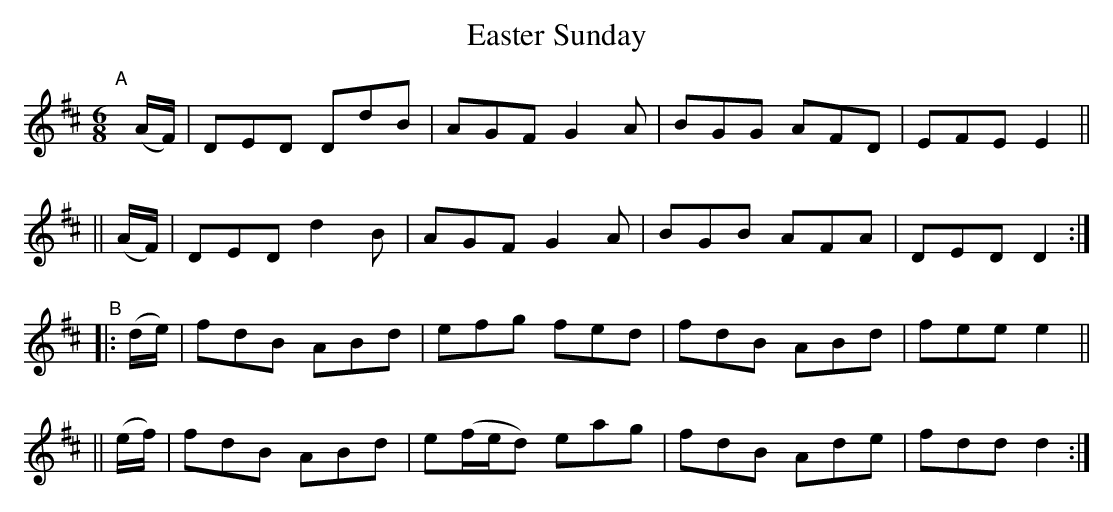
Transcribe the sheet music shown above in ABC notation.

X:1
T: Easter Sunday
M: 6/8
L: 1/8
K: D
"^A"\
[|](A/F/) | DED DdB | AGF G2A | BGG AFD | EFE E2 ||
|| (A/F/) | DED d2B | AGF G2A | BGB AFA | DED D2 :|
"^B"\
|: (d/e/) | fdB ABd | efg fed | fdB ABd | fee e2 ||
|| (e/f/) | fdB ABd | e(f/e/d) eag | fdB Ade | fdd d2 :|
